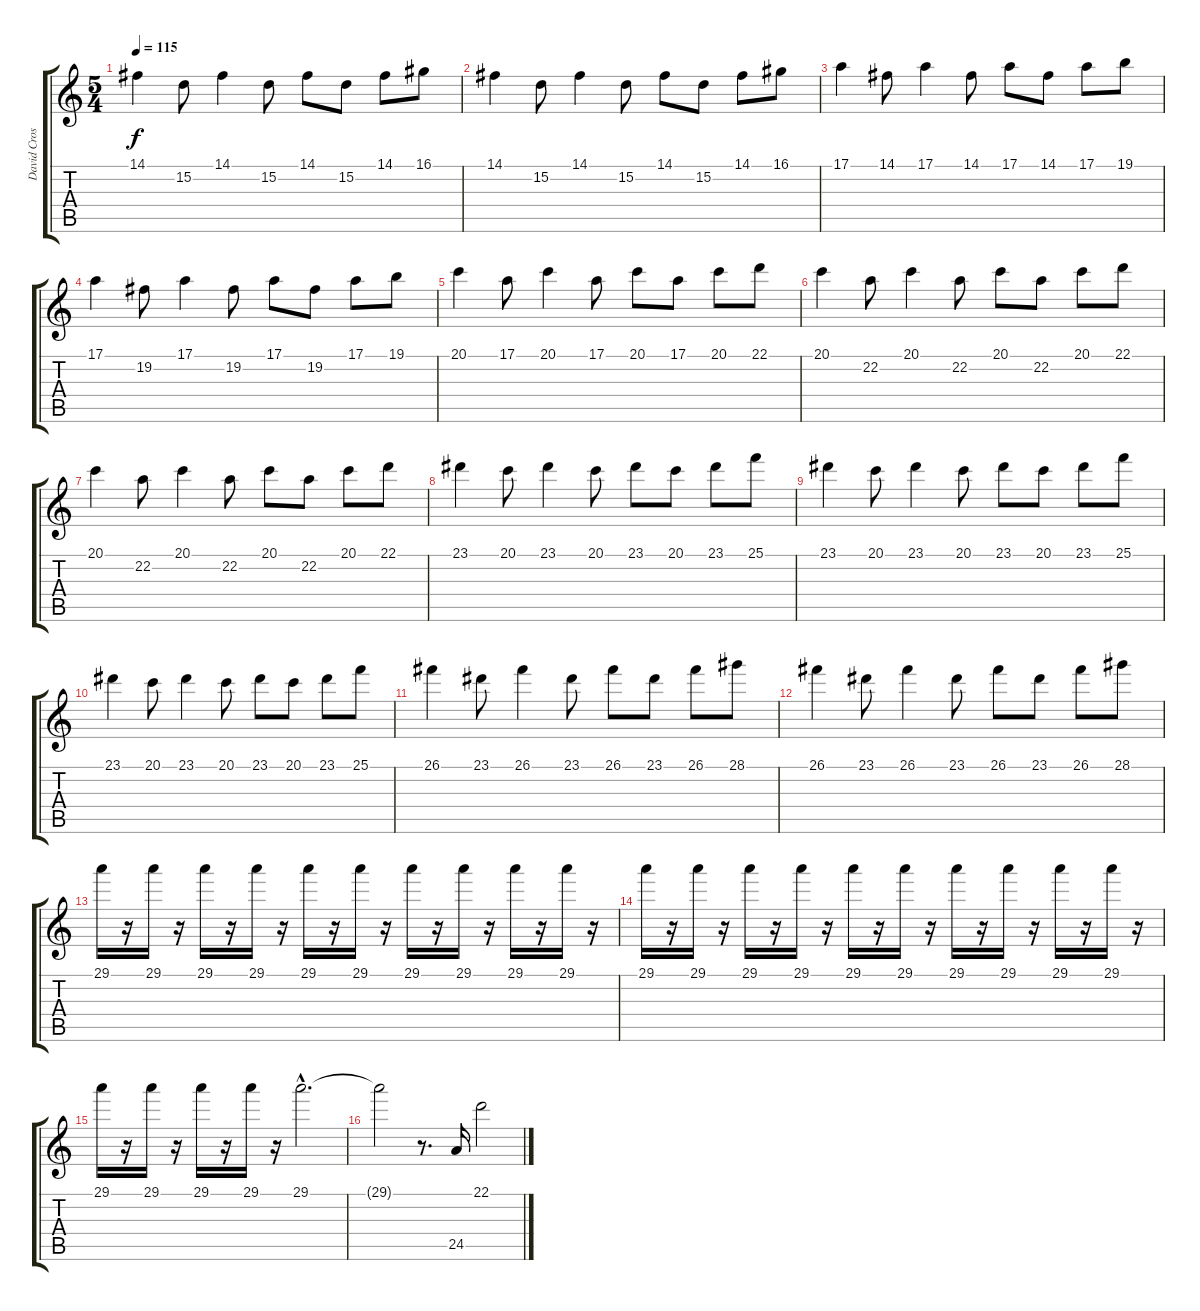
\track ("David Cross (violin)" "David Cros") {instrument synthstrings1}
\staff {score tabs}
\tuning (E4 B3 G3 D3 A2 E2) {hide}
\ts (5 4)
\tempo 115
\clef g2
\ks c
14.1.4{dy f} 15.2.8 14.1.4 15.2.8 14.1.8 15.2.8 14.1.8 16.1.8 |
14.1.4 15.2.8 14.1.4 15.2.8 14.1.8 15.2.8 14.1.8 16.1.8 |
17.1.4 14.1.8 17.1.4 14.1.8 17.1.8 14.1.8 17.1.8 19.1.8 |
17.1.4 19.2.8 17.1.4 19.2.8 17.1.8 19.2.8 17.1.8 19.1.8 |
20.1.4 17.1.8 20.1.4 17.1.8 20.1.8 17.1.8 20.1.8 22.1.8 |
20.1.4 22.2.8 20.1.4 22.2.8 20.1.8 22.2.8 20.1.8 22.1.8 |
20.1.4 22.2.8 20.1.4 22.2.8 20.1.8 22.2.8 20.1.8 22.1.8 |
23.1.4 20.1.8 23.1.4 20.1.8 23.1.8 20.1.8 23.1.8 25.1.8 |
23.1.4 20.1.8 23.1.4 20.1.8 23.1.8 20.1.8 23.1.8 25.1.8 |
23.1.4 20.1.8 23.1.4 20.1.8 23.1.8 20.1.8 23.1.8 25.1.8 |
26.1.4 23.1.8 26.1.4 23.1.8 26.1.8 23.1.8 26.1.8 28.1.8 |
26.1.4 23.1.8 26.1.4 23.1.8 26.1.8 23.1.8 26.1.8 28.1.8 |
29.1.16 r.16 29.1.16 r.16 29.1.16 r.16 29.1.16 r.16 29.1.16 r.16 29.1.16 r.16 29.1.16 r.16 29.1.16 r.16 29.1.16 r.16 29.1.16 r.16 |
29.1.16 r.16 29.1.16 r.16 29.1.16 r.16 29.1.16 r.16 29.1.16 r.16 29.1.16 r.16 29.1.16 r.16 29.1.16 r.16 29.1.16 r.16 29.1.16 r.16 |
29.1.16 r.16 29.1.16 r.16 29.1.16 r.16 29.1.16 r.16 29.1{hac}.2{d} |
29.1{t}.2 r.8{d} 24.5.16 22.1.2
